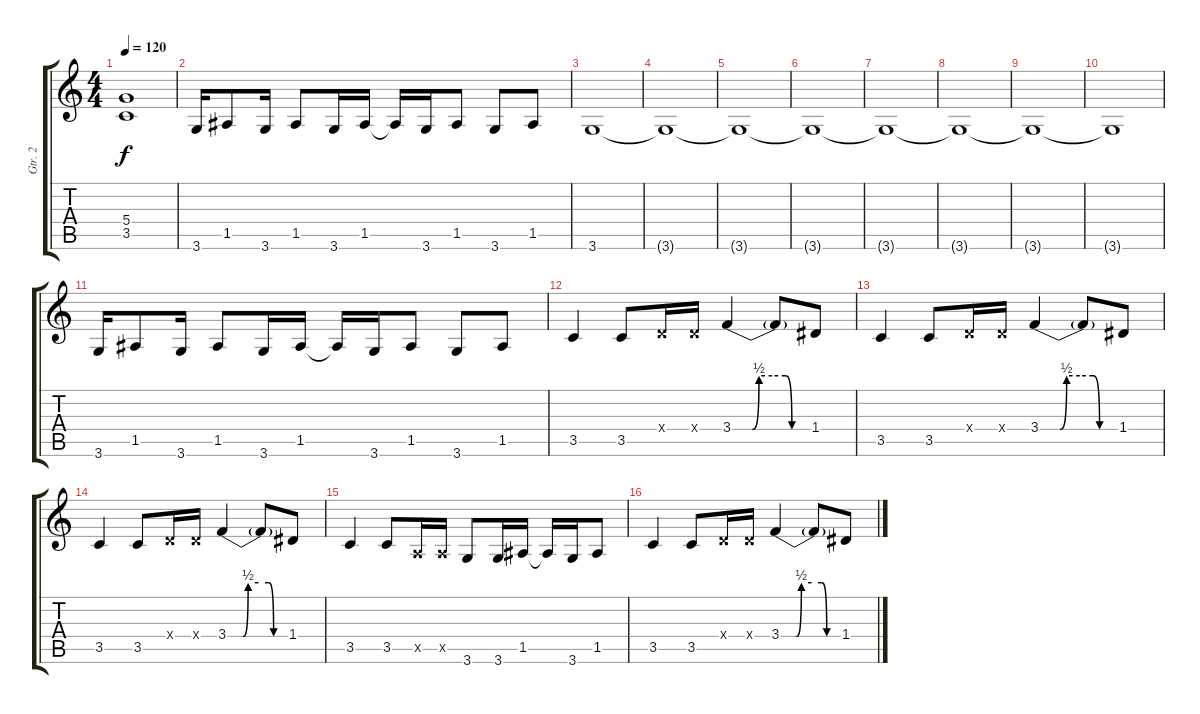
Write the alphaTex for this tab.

\track ("Gtr. 2" "Gtr. 2") {instrument overdrivenguitar}
\staff {score tabs}
\tuning (E4 B3 G3 D3 A2 E2) {hide}
\ts (4 4)
\tempo 120
\clef g2
\ks c
(5.4 3.5).1{dy f} |
3.6.16 1.5.8 3.6.16 1.5.8 3.6.16 1.5.16 1.5{t}.16 3.6.16 1.5.8 3.6.8 1.5.8 |
3.6.1 |
3.6{t}.1 |
3.6{t}.1 |
3.6{t}.1 |
3.6{t}.1 |
3.6{t}.1 |
3.6{t}.1 |
3.6{t}.1 |
3.6.16 1.5.8 3.6.16 1.5.8 3.6.16 1.5.16 1.5{t}.16 3.6.16 1.5.8 3.6.8 1.5.8 |
3.5.4 3.5.8 0.4{x}.16 0.4{x}.16 3.4{be (custom 0 0 15 0 20 2 30 2 40 2 45 0 60 0)}.4 3.4{t}.8 1.4.8 |
3.5.4 3.5.8 0.4{x}.16 0.4{x}.16 3.4{be (custom 0 0 15 0 20 2 30 2 40 2 45 0 60 0)}.4 3.4{t}.8 1.4.8 |
3.5.4 3.5.8 0.4{x}.16 0.4{x}.16 3.4{be (custom 0 0 15 0 20 2 30 2 40 2 45 0 60 0)}.4 3.4{t}.8 1.4.8 |
3.5.4 3.5.8 0.5{x}.16 0.5{x}.16 3.6.8 3.6.16 1.5.16 1.5{t}.16 3.6.16 1.5.8 |
3.5.4 3.5.8 0.4{x}.16 0.4{x}.16 3.4{be (custom 0 0 15 0 20 2 30 2 40 2 45 0 60 0)}.4 3.4{t}.8 1.4.8
